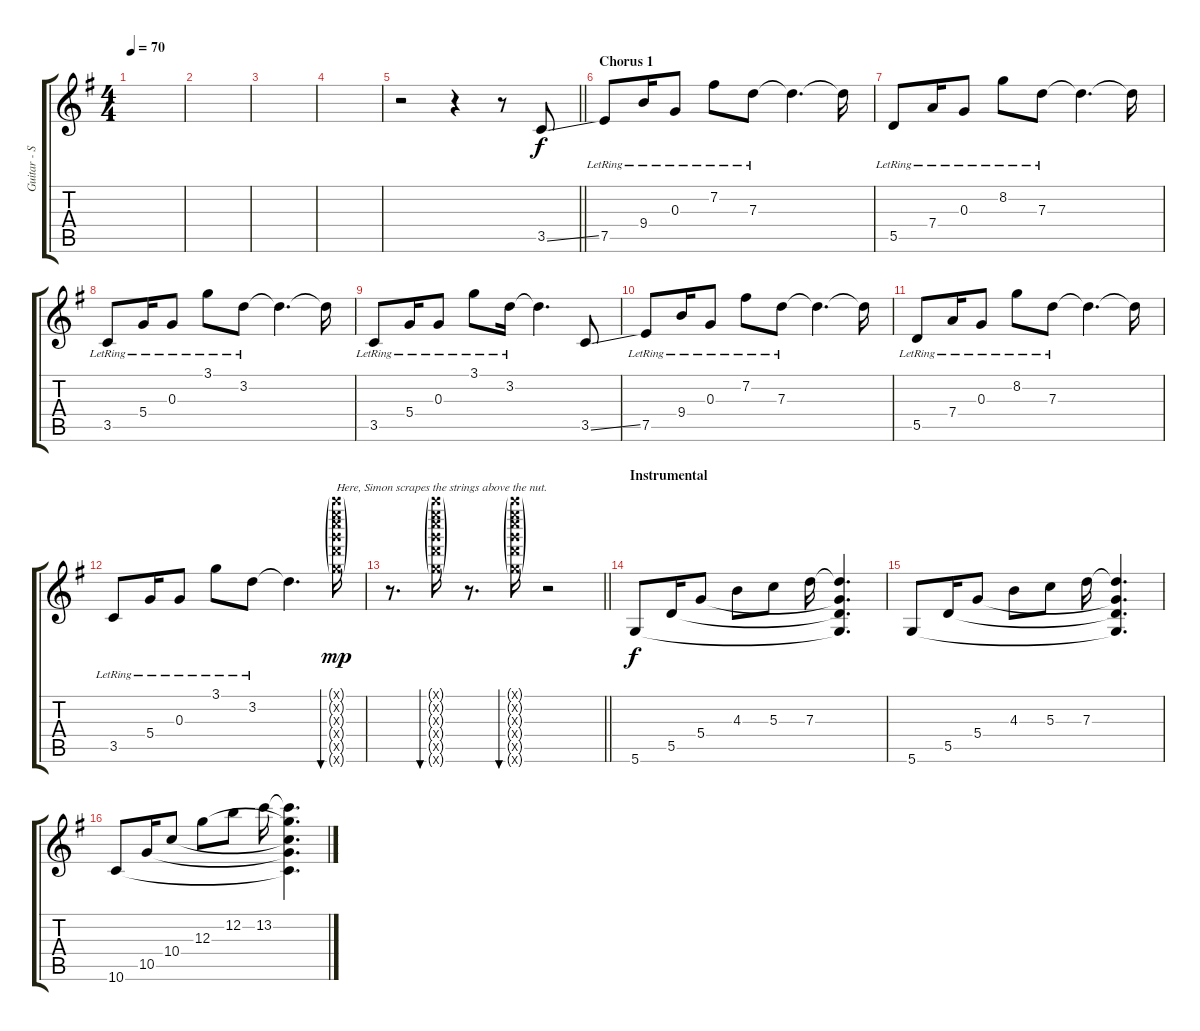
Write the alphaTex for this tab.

\track ("Guitar - Simon Neil" "Guitar - S") {instrument electricguitarclean}
\staff {score tabs}
\tuning (E4 B3 G3 D3 A2 D2) {hide}
\ts (4 4)
\tempo 70
\clef g2
\ks g
|
|
|
|
\barLineRight lightlight
r.2 r.4 r.8 3.5{ss}.8 |
\section ("" "Chorus 1")
7.5{lr}.8 9.4{lr}.16 0.3{lr}.8 7.2{lr}.8 7.3{lr}.8 7.3{t}.4{d} 7.3{t}.16 |
5.5{lr}.8 7.4{lr}.16 0.3{lr}.8 8.2{lr}.8 7.3{lr}.8 7.3{t}.4{d} 7.3{t}.16 |
3.5{lr}.8 5.4{lr}.16 0.3{lr}.8 3.1{lr}.8 3.2{lr}.8 3.2{t}.4{d} 3.2{t}.16 |
3.5{lr}.8 5.4{lr}.16 0.3{lr}.8 3.1{lr}.8 3.2{lr}.16 3.2{t}.4{d} 3.5{ss}.8 |
7.5{lr}.8 9.4{lr}.16 0.3{lr}.8 7.2{lr}.8 7.3{lr}.8 7.3{t}.4{d} 7.3{t}.16 |
5.5{lr}.8 7.4{lr}.16 0.3{lr}.8 8.2{lr}.8 7.3{lr}.8 7.3{t}.4{d} 7.3{t}.16 |
3.5{lr}.8 5.4{lr}.16 0.3{lr}.8 3.1{lr}.8 3.2{lr}.8 3.2{t}.4{d} (29.1{g x} 29.2{g x} 29.3{g x} 29.4{g x} 29.5{g x} 29.6{g x}).16{bu 120 txt "Here, Simon scrapes the strings above the nut." dy mp} |
\barLineRight lightlight
r.8{d} (29.1{g x} 29.2{g x} 29.3{g x} 29.4{g x} 29.5{g x} 29.6{g x}).16{bu 120} r.8{d} (29.1{g x} 29.2{g x} 29.3{g x} 29.4{g x} 29.5{g x} 29.6{g x}).16{bu 120} r.2 |
\section ("" "Instrumental")
5.6.8{dy f} 5.5.16 5.4.8 4.3.8 5.3.8 7.3.16 (7.3{t} 5.4{t} 5.5{t} 5.6{t}).4{d} |
5.6.8 5.5.16 5.4.8 4.3.8 5.3.8 7.3.16 (7.3{t} 5.4{t} 5.5{t} 5.6{t}).4{d} |
10.6.8 10.5.16 10.4.8 12.3.8 12.2.8 13.2.16 (13.2{t} 12.3{t} 10.4{t} 10.5{t} 10.6{t}).4{d}
